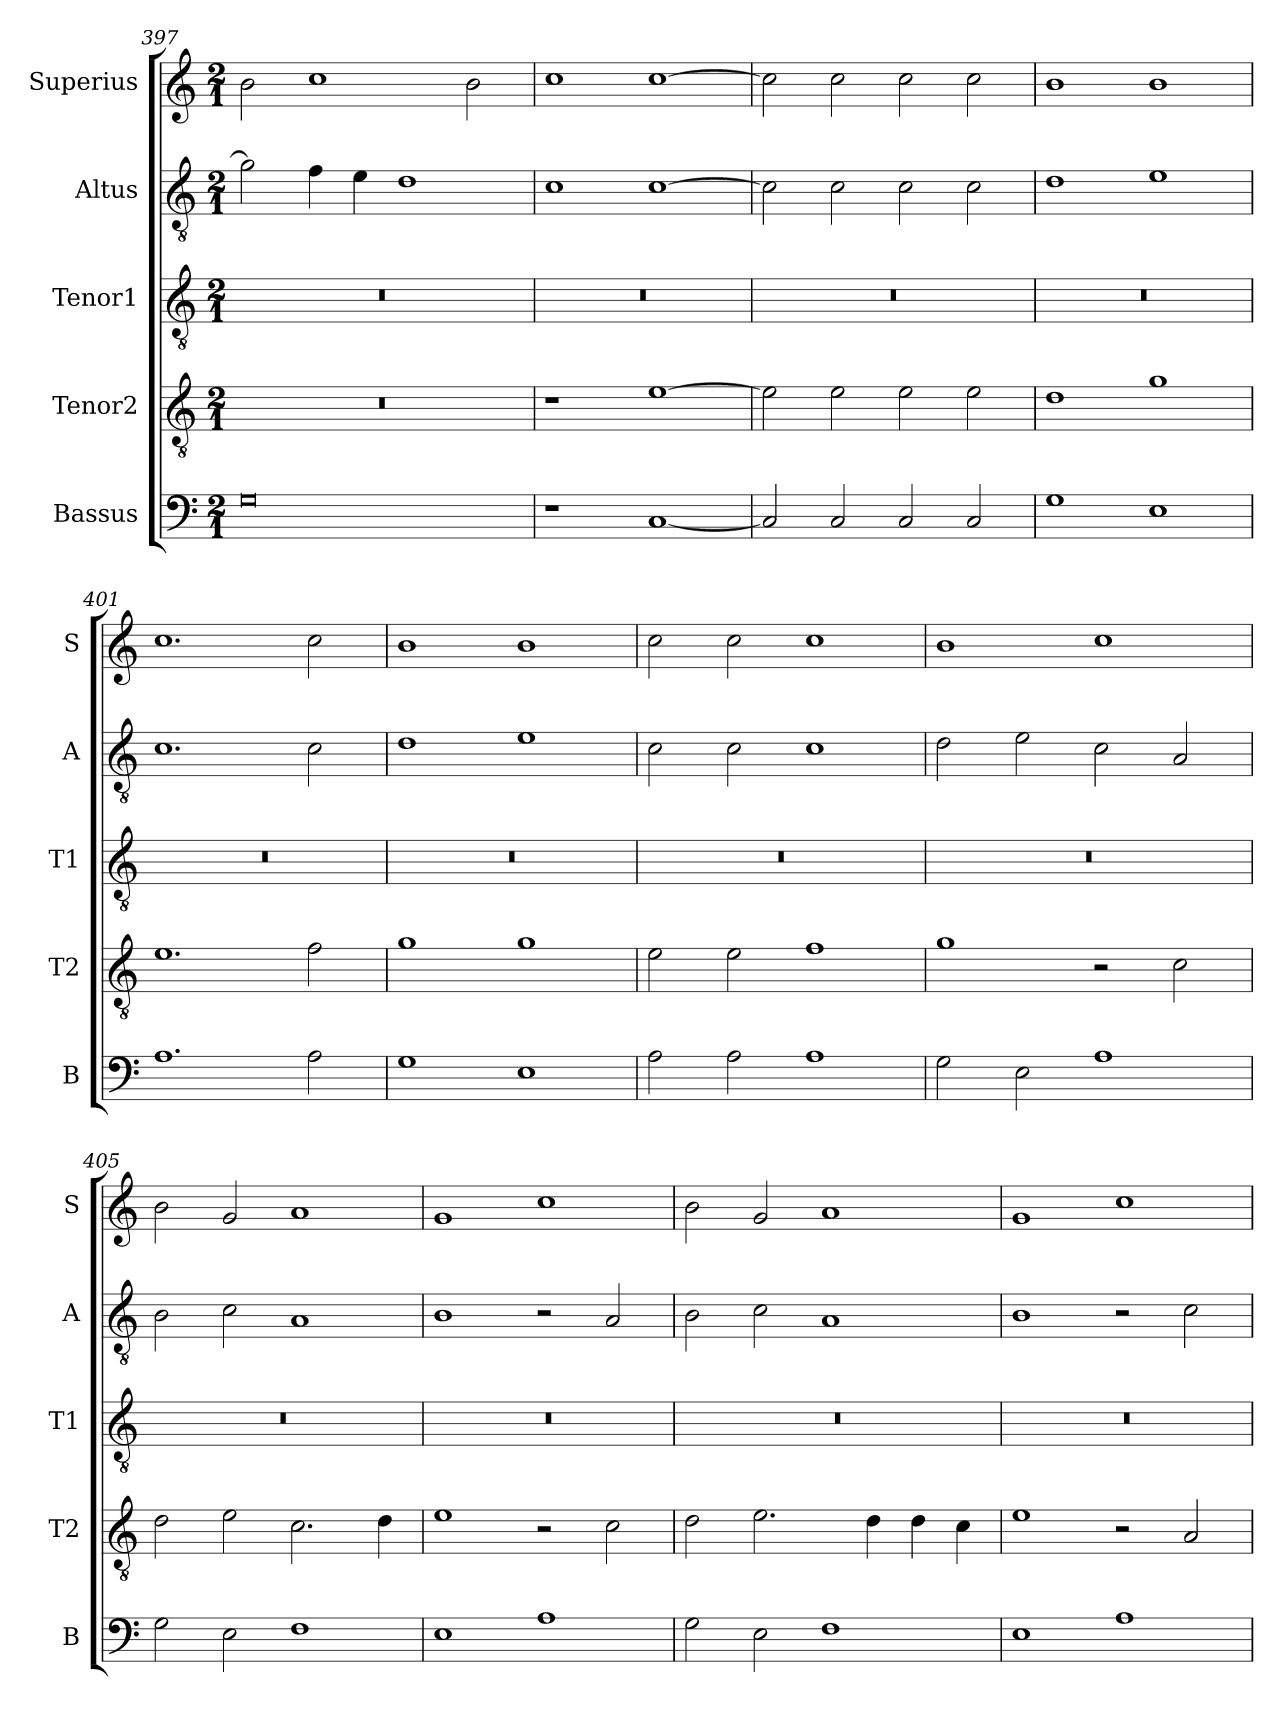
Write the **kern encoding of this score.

**kern	**kern	**kern	**kern	**kern
*part5	*part4	*part3	*part2	*part1
*staff5	*staff4	*staff3	*staff2	*staff1
*I"Bassus	*I"Tenor2	*I"Tenor1	*I"Altus	*I"Superius
*I'B	*I'T2	*I'T1	*I'A	*I'S
*clefF4	*clefGv2	*clefGv2	*clefGv2	*clefG2
*k[]	*k[]	*k[]	*k[]	*k[]
*M2/1	*M2/1	*M2/1	*M2/1	*M2/1
=397	=397	=397	=397	=397
0G	0r	0r	2g\]	2b\
.	.	.	4f\	1cc
.	.	.	4e\	.
.	.	.	1d	.
.	.	.	.	2b\
=398	=398	=398	=398	=398
1r	1r	0r	1c	1cc
[1C	[1e	.	[1c	[1cc
=399	=399	=399	=399	=399
2C/]	2e\]	0r	2c\]	2cc\]
2C/	2e\	.	2c\	2cc\
2C/	2e\	.	2c\	2cc\
2C/	2e\	.	2c\	2cc\
=400	=400	=400	=400	=400
1G	1d	0r	1d	1b
1E	1g	.	1e	1b
=401	=401	=401	=401	=401
1.A	1.e	0r	1.c	1.cc
2A\	2f\	.	2c\	2cc\
=402	=402	=402	=402	=402
1G	1g	0r	1d	1b
1E	1g	.	1e	1b
=403	=403	=403	=403	=403
2A\	2e\	0r	2c\	2cc\
2A\	2e\	.	2c\	2cc\
1A	1f	.	1c	1cc
=404	=404	=404	=404	=404
2G\	1g	0r	2d\	1b
2E\	.	.	2e\	.
1A	2r	.	2c\	1cc
.	2c\	.	2A/	.
=405	=405	=405	=405	=405
2G\	2d\	0r	2B\	2b\
2E\	2e\	.	2c\	2g/
1F	2.c\	.	1A	1a
.	4d\	.	.	.
=406	=406	=406	=406	=406
1E	1e	0r	1B	1g
1A	2r	.	2r	1cc
.	2c\	.	2A/	.
=407	=407	=407	=407	=407
2G\	2d\	0r	2B\	2b\
2E\	2.e\	.	2c\	2g/
1F	.	.	1A	1a
.	4d\	.	.	.
.	4d\	.	.	.
.	4c\	.	.	.
=408	=408	=408	=408	=408
1E	1e	0r	1B	1g
1A	2r	.	2r	1cc
.	2A/	.	2c\	.
=	=	=	=	=
*-	*-	*-	*-	*-
